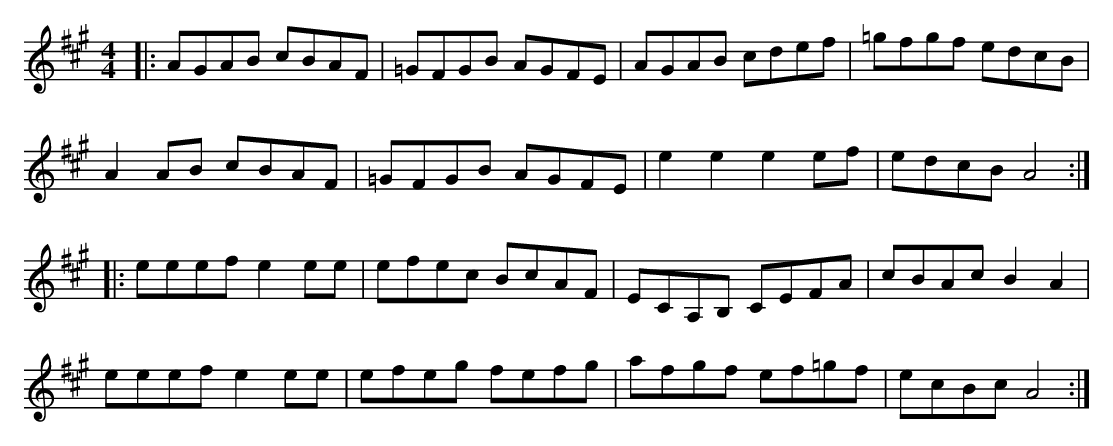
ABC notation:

X:1
M:4/4
K:A
|: AGAB cBAF| =GFGB AGFE| AGAB cdef| =gfgf edcB|
 A2 AB cBAF| =GFGB AGFE| e2 e2 e2 ef| edcB A4:|
|: eeef e2 ee| efec BcAF| ECA,B, CEFA| cBAc B2 A2|
 eeef e2 ee| efeg fefg| afgf ef=gf| ecBc A4:|
